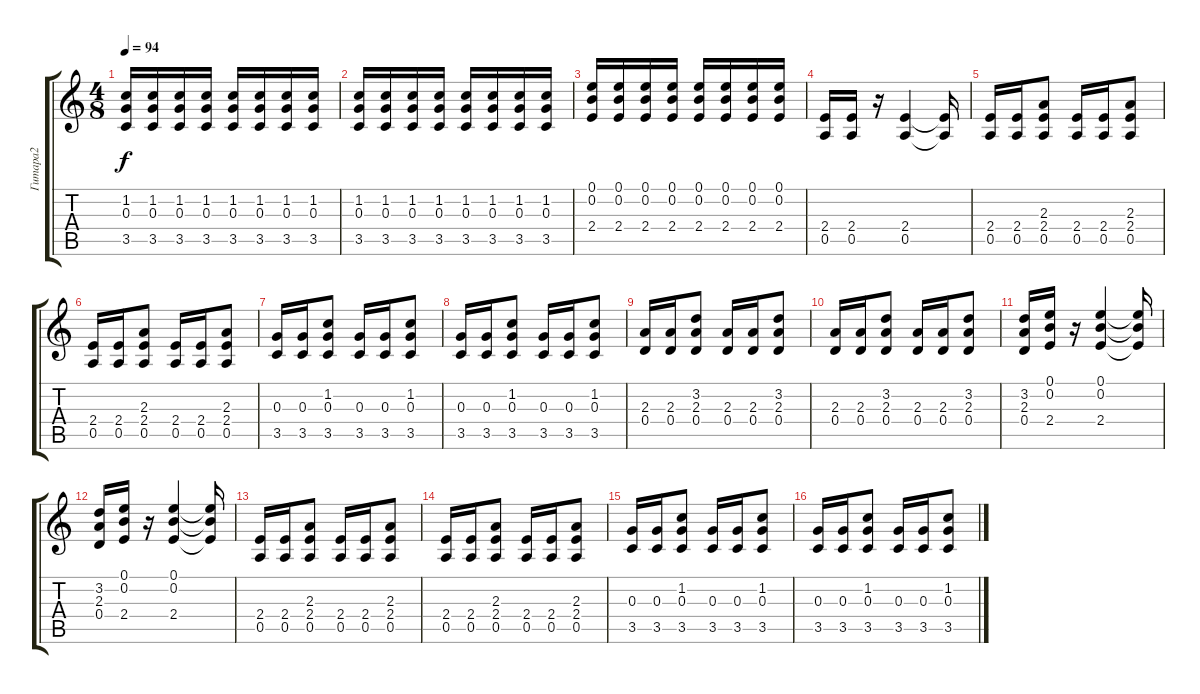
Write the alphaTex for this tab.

\track ("Гитара2" "Гитара2") {instrument distortionguitar}
\staff {score tabs}
\tuning (E4 B3 G3 D3 A2 E2) {hide}
\ts (4 8)
\tempo 94
\clef g2
\ks c
(1.2 0.3 3.5).16{dy f} (1.2 0.3 3.5).16 (1.2 0.3 3.5).16 (1.2 0.3 3.5).16 (1.2 0.3 3.5).16 (1.2 0.3 3.5).16 (1.2 0.3 3.5).16 (1.2 0.3 3.5).16 |
(1.2 0.3 3.5).16 (1.2 0.3 3.5).16 (1.2 0.3 3.5).16 (1.2 0.3 3.5).16 (1.2 0.3 3.5).16 (1.2 0.3 3.5).16 (1.2 0.3 3.5).16 (1.2 0.3 3.5).16 |
(0.1 0.2 2.4).16 (0.1 0.2 2.4).16 (0.1 0.2 2.4).16 (0.1 0.2 2.4).16 (0.1 0.2 2.4).16 (0.1 0.2 2.4).16 (0.1 0.2 2.4).16 (0.1 0.2 2.4).16 |
(2.4 0.5).16 (2.4 0.5).16 r.16 (2.4 0.5).4 (2.4{t} 0.5{t}).16 |
(2.4 0.5).16 (2.4 0.5).16 (2.3 2.4 0.5).8 (2.4 0.5).16 (2.4 0.5).16 (2.3 2.4 0.5).8 |
(2.4 0.5).16 (2.4 0.5).16 (2.3 2.4 0.5).8 (2.4 0.5).16 (2.4 0.5).16 (2.3 2.4 0.5).8 |
(0.3 3.5).16 (0.3 3.5).16 (1.2 0.3 3.5).8 (0.3 3.5).16 (0.3 3.5).16 (1.2 0.3 3.5).8 |
(0.3 3.5).16 (0.3 3.5).16 (1.2 0.3 3.5).8 (0.3 3.5).16 (0.3 3.5).16 (1.2 0.3 3.5).8 |
(2.3 0.4).16 (2.3 0.4).16 (3.2 2.3 0.4).8 (2.3 0.4).16 (2.3 0.4).16 (3.2 2.3 0.4).8 |
(2.3 0.4).16 (2.3 0.4).16 (3.2 2.3 0.4).8 (2.3 0.4).16 (2.3 0.4).16 (3.2 2.3 0.4).8 |
(3.2 2.3 0.4).16 (0.1 0.2 2.4).16 r.16 (0.1 0.2 2.4).4 (0.1{t} 0.2{t} 2.4{t}).16 |
(3.2 2.3 0.4).16 (0.1 0.2 2.4).16 r.16 (0.1 0.2 2.4).4 (0.1{t} 0.2{t} 2.4{t}).16 |
(2.4 0.5).16 (2.4 0.5).16 (2.3 2.4 0.5).8 (2.4 0.5).16 (2.4 0.5).16 (2.3 2.4 0.5).8 |
(2.4 0.5).16 (2.4 0.5).16 (2.3 2.4 0.5).8 (2.4 0.5).16 (2.4 0.5).16 (2.3 2.4 0.5).8 |
(0.3 3.5).16 (0.3 3.5).16 (1.2 0.3 3.5).8 (0.3 3.5).16 (0.3 3.5).16 (1.2 0.3 3.5).8 |
(0.3 3.5).16 (0.3 3.5).16 (1.2 0.3 3.5).8 (0.3 3.5).16 (0.3 3.5).16 (1.2 0.3 3.5).8
